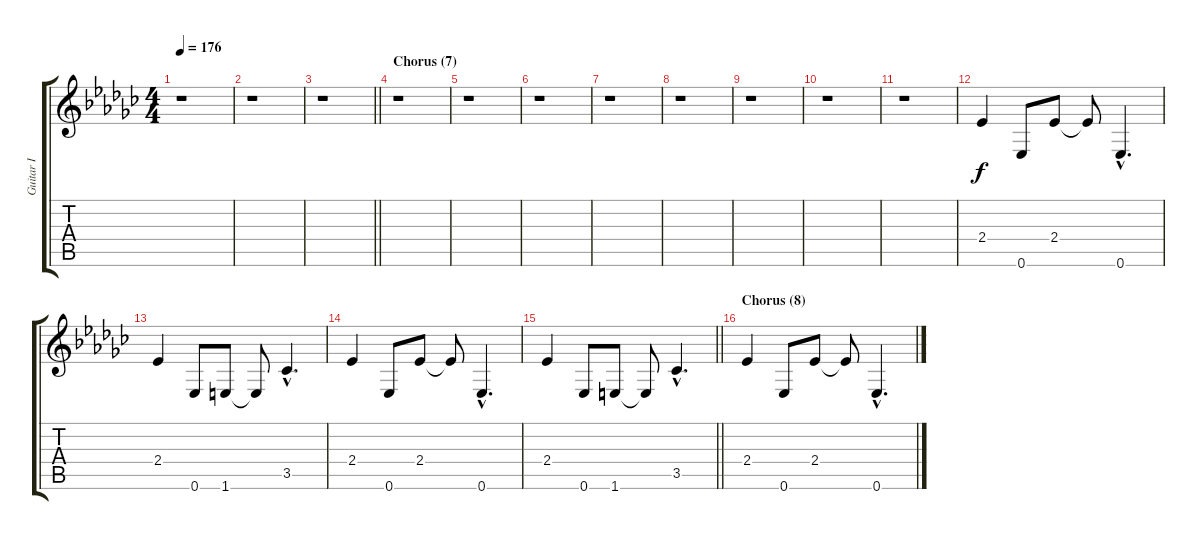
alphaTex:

\track ("Guitar I" "Guitar I") {instrument distortionguitar}
\staff {score tabs}
\tuning (Eb4 Bb3 Gb3 Db3 Ab2 Eb2) {hide}
\ts (4 4)
\tempo 176
\clef g2
\ks ebminor
r.1{dy f} |
r.1 |
\barLineRight lightlight
r.1 |
\section ("" "Chorus (7)")
r.1 |
r.1 |
r.1 |
r.1 |
r.1 |
r.1 |
r.1 |
r.1 |
2.4.4 0.6.8 2.4.8 2.4{t}.8 0.6{hac}.4{d} |
2.4.4 0.6.8 1.6.8 1.6{t}.8 3.5{hac}.4{d} |
2.4.4 0.6.8 2.4.8 2.4{t}.8 0.6{hac}.4{d} |
\barLineRight lightlight
2.4.4 0.6.8 1.6.8 1.6{t}.8 3.5{hac}.4{d} |
\section ("" "Chorus (8)")
2.4.4 0.6.8 2.4.8 2.4{t}.8 0.6{hac}.4{d}
